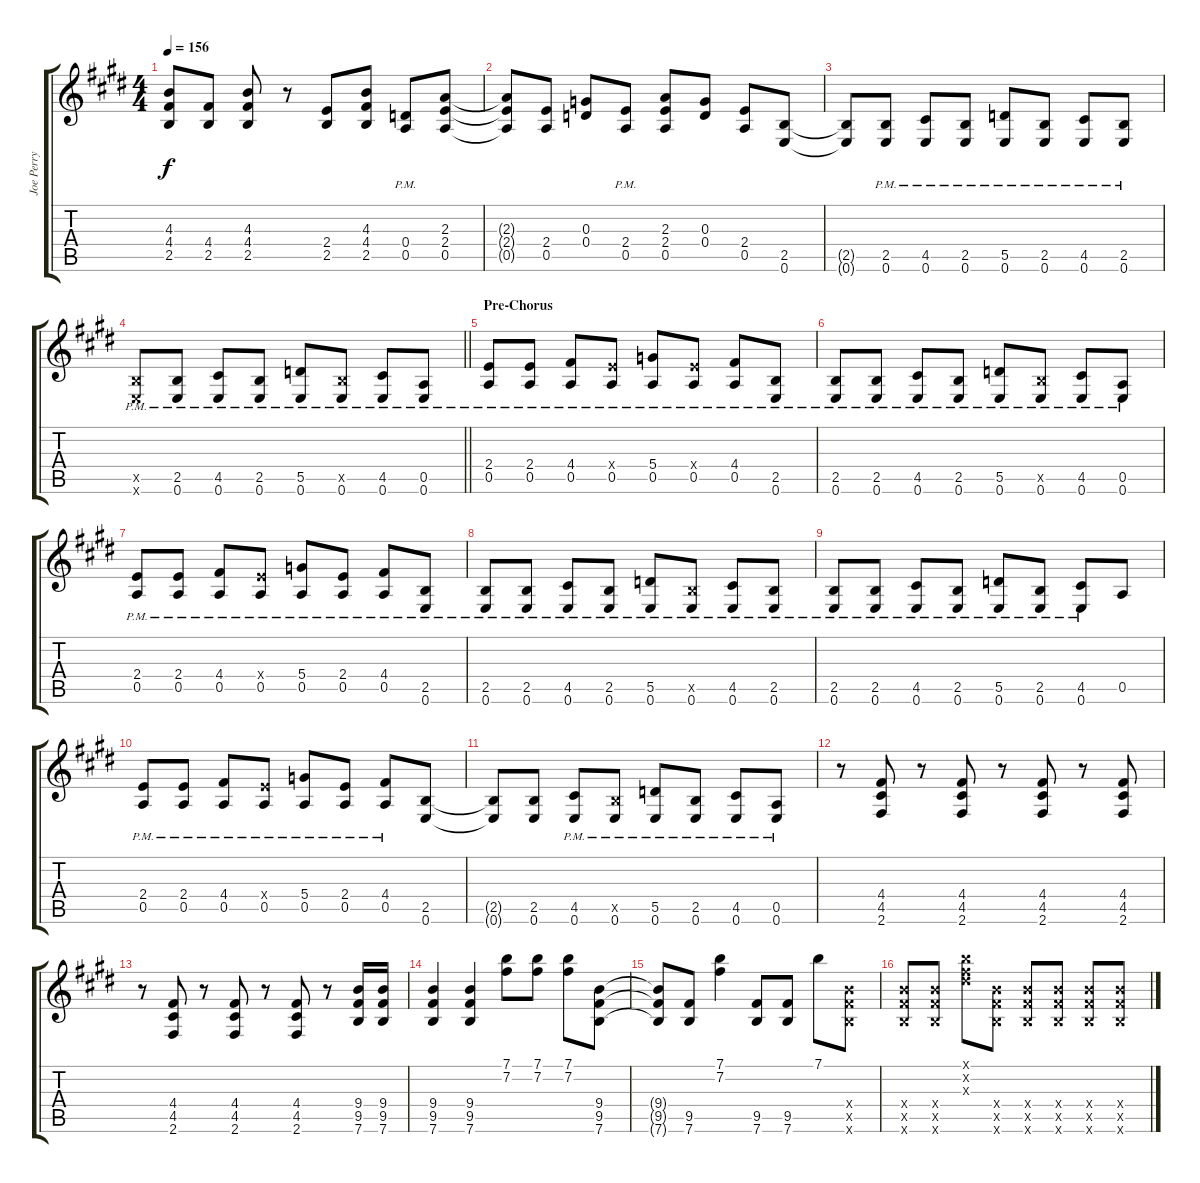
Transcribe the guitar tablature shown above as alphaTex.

\track ("Joe Perry" "Joe Perry") {instrument distortionguitar}
\staff {score tabs}
\tuning (E4 B3 G3 D3 A2 E2) {hide}
\ts (4 4)
\tempo 156
\clef g2
\ks e
(4.3{t} 4.4{t} 2.5{t}).8{dy f} (4.4 2.5).8 (4.3 4.4 2.5).8 r.8 (2.4 2.5).8 (4.3 4.4 2.5).8 (0.4{pm} 0.5{pm}).8 (2.3 2.4 0.5).8 |
\ks c#minor
(2.3{t} 2.4{t} 0.5{t}).8 (2.4 0.5).8 (0.3 0.4).8 (2.4{pm} 0.5{pm}).8 (2.3 2.4 0.5).8 (0.3 0.4).8 (2.4 0.5).8 (2.5 0.6).8 |
(2.5{t} 0.6{t}).8 (2.5{pm} 0.6{pm}).8 (4.5{pm} 0.6{pm}).8 (2.5{pm} 0.6{pm}).8 (5.5{pm} 0.6{pm}).8 (2.5{pm} 0.6{pm}).8 (4.5{pm} 0.6{pm}).8 (2.5{pm} 0.6{pm}).8 |
\barLineRight lightlight
\ks e
(2.5{pm x} 0.6{pm x}).8 (2.5{pm} 0.6{pm}).8 (4.5{pm} 0.6{pm}).8 (2.5{pm} 0.6{pm}).8 (5.5{pm} 0.6{pm}).8 (2.5{pm x} 0.6{pm}).8 (4.5{pm} 0.6{pm}).8 (0.5{pm} 0.6{pm}).8 |
\section ("" "Pre-Chorus")
\ks c#minor
(2.4{pm} 0.5{pm}).8 (2.4{pm} 0.5{pm}).8 (4.4{pm} 0.5{pm}).8 (2.4{pm x} 0.5{pm}).8 (5.4{pm} 0.5{pm}).8 (2.4{pm x} 0.5{pm}).8 (4.4{pm} 0.5{pm}).8 (2.5{pm} 0.6{pm}).8 |
(2.5{pm} 0.6{pm}).8 (2.5{pm} 0.6{pm}).8 (4.5{pm} 0.6{pm}).8 (2.5{pm} 0.6{pm}).8 (5.5{pm} 0.6{pm}).8 (2.5{pm x} 0.6{pm}).8 (4.5{pm} 0.6{pm}).8 (0.5{pm} 0.6{pm}).8 |
(2.4{pm} 0.5{pm}).8 (2.4{pm} 0.5{pm}).8 (4.4{pm} 0.5{pm}).8 (2.4{pm x} 0.5{pm}).8 (5.4{pm} 0.5{pm}).8 (2.4{pm} 0.5{pm}).8 (4.4{pm} 0.5{pm}).8 (2.5{pm} 0.6{pm}).8 |
\ks e
(2.5{pm} 0.6{pm}).8 (2.5{pm} 0.6{pm}).8 (4.5{pm} 0.6{pm}).8 (2.5{pm} 0.6{pm}).8 (5.5{pm} 0.6{pm}).8 (2.5{pm x} 0.6{pm}).8 (4.5{pm} 0.6{pm}).8 (2.5{pm} 0.6{pm}).8 |
\ks c#minor
(2.5{pm} 0.6{pm}).8 (2.5{pm} 0.6{pm}).8 (4.5{pm} 0.6{pm}).8 (2.5{pm} 0.6{pm}).8 (5.5{pm} 0.6{pm}).8 (2.5{pm} 0.6{pm}).8 (4.5{pm} 0.6{pm}).8 0.5.8 |
(2.4{pm} 0.5{pm}).8 (2.4{pm} 0.5{pm}).8 (4.4{pm} 0.5{pm}).8 (2.4{pm x} 0.5{pm}).8 (5.4{pm} 0.5{pm}).8 (2.4{pm} 0.5{pm}).8 (4.4{pm} 0.5{pm}).8 (2.5 0.6).8 |
\ks e
(2.5{t} 0.6{t}).8 (2.5 0.6).8 (4.5{pm} 0.6{pm}).8 (2.5{pm x} 0.6{pm}).8 (5.5{pm} 0.6{pm}).8 (2.5{pm} 0.6{pm}).8 (4.5{pm} 0.6{pm}).8 (0.5{pm} 0.6{pm}).8 |
\ks c#minor
r.8 (4.4 4.5 2.6).8 r.8 (4.4 4.5 2.6).8 r.8 (4.4 4.5 2.6).8 r.8 (4.4 4.5 2.6).8 |
r.8 (4.4 4.5 2.6).8 r.8 (4.4 4.5 2.6).8 r.8 (4.4 4.5 2.6).8 r.8 (9.4 9.5 7.6).16 (9.4 9.5 7.6).16 |
\ks e
(9.4 9.5 7.6).4 (9.4 9.5 7.6).4 (7.1 7.2).8 (7.1 7.2).8 (7.1 7.2).8 (9.4 9.5 7.6).8 |
\ks c#minor
(9.4{t} 9.5{t} 7.6{t}).8 (9.5 7.6).8 (7.1 7.2).4 (9.5 7.6).8 (9.5 7.6).8 7.1.8 (9.4{x} 9.5{x} 7.6{x}).8 |
(9.4{x} 9.5{x} 7.6{x}).8 (9.4{x} 9.5{x} 7.6{x}).8 (7.1{x} 7.2{x} 8.3{x}).8 (9.4{x} 9.5{x} 7.6{x}).8 (9.4{x} 9.5{x} 7.6{x}).8 (9.4{x} 9.5{x} 7.6{x}).8 (9.4{x} 9.5{x} 7.6{x}).8 (9.4{x} 9.5{x} 7.6{x}).8
